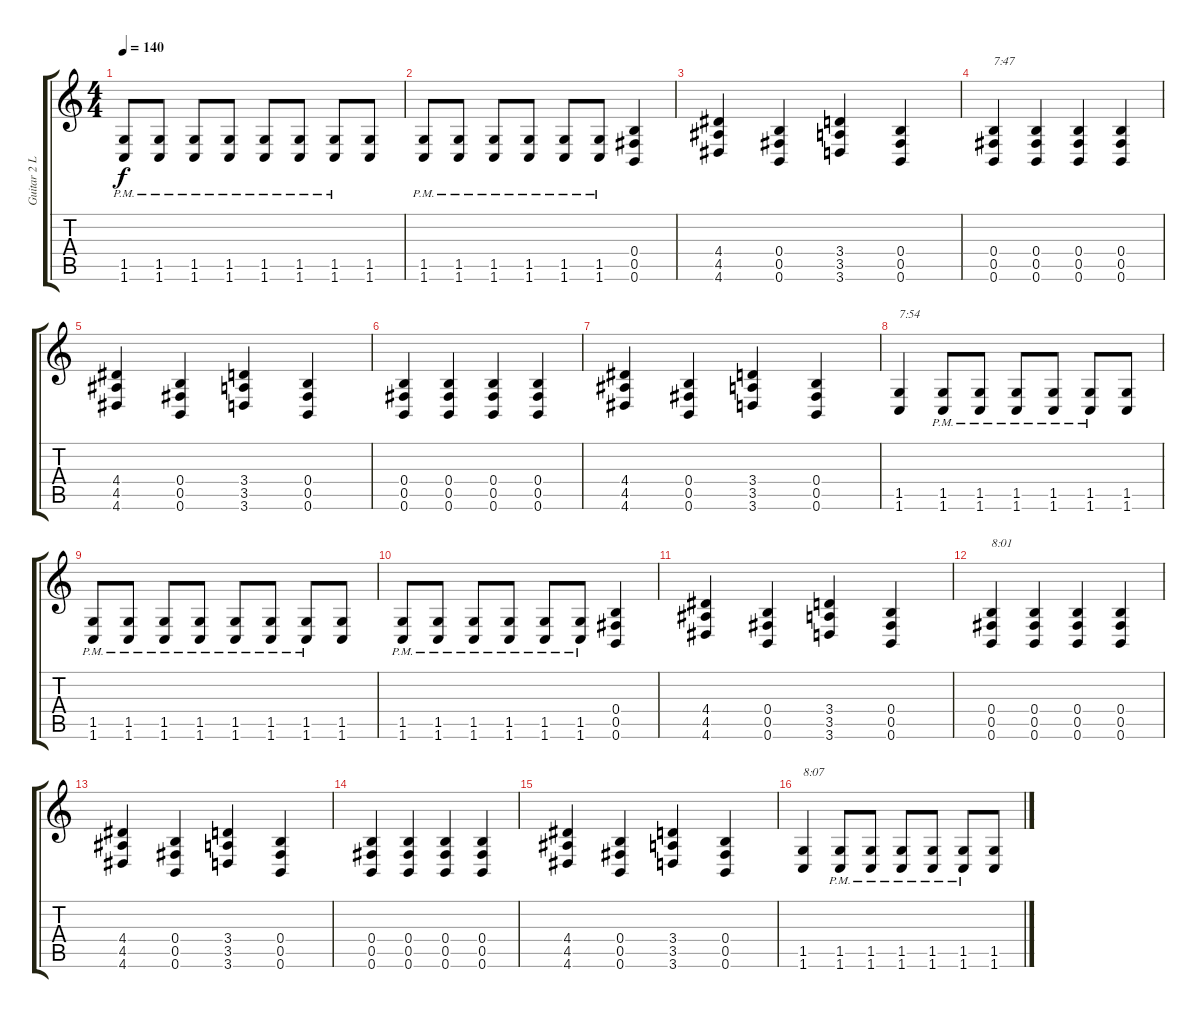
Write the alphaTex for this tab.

\track ("Guitar 2 Lead" "Guitar 2 L") {instrument distortionguitar}
\staff {score tabs}
\tuning (E4 B3 E3 B2 Gb2 B1) {hide}
\ts (4 4)
\tempo 140
\clef g2
\ks c
(1.5{pm} 1.6).8{dy f} (1.5{pm} 1.6{pm}).8 (1.5{pm} 1.6{pm}).8 (1.5{pm} 1.6{pm}).8 (1.5{pm} 1.6{pm}).8 (1.5{pm} 1.6{pm}).8 (1.5{pm} 1.6).8 (1.5 1.6).8 |
(1.5{pm} 1.6).8 (1.5{pm} 1.6{pm}).8 (1.5{pm} 1.6{pm}).8 (1.5{pm} 1.6{pm}).8 (1.5{pm} 1.6{pm}).8 (1.5{pm} 1.6{pm}).8 (0.4 0.5 0.6).4 |
(4.4 4.5 4.6).4 (0.4 0.5 0.6).4 (3.4 3.5 3.6).4 (0.4 0.5 0.6).4 |
(0.4 0.5 0.6).4{txt "7:47"} (0.4 0.5 0.6).4 (0.4 0.5 0.6).4 (0.4 0.5 0.6).4 |
(4.4 4.5 4.6).4 (0.4 0.5 0.6).4 (3.4 3.5 3.6).4 (0.4 0.5 0.6).4 |
(0.4 0.5 0.6).4 (0.4 0.5 0.6).4 (0.4 0.5 0.6).4 (0.4 0.5 0.6).4 |
(4.4 4.5 4.6).4 (0.4 0.5 0.6).4 (3.4 3.5 3.6).4 (0.4 0.5 0.6).4 |
(1.5 1.6).4{txt "7:54"} (1.5{pm} 1.6{pm}).8 (1.5{pm} 1.6{pm}).8 (1.5{pm} 1.6{pm}).8 (1.5{pm} 1.6{pm}).8 (1.5{pm} 1.6).8 (1.5 1.6).8 |
(1.5{pm} 1.6).8 (1.5{pm} 1.6{pm}).8 (1.5{pm} 1.6{pm}).8 (1.5{pm} 1.6{pm}).8 (1.5{pm} 1.6{pm}).8 (1.5{pm} 1.6{pm}).8 (1.5{pm} 1.6).8 (1.5 1.6).8 |
(1.5{pm} 1.6).8 (1.5{pm} 1.6{pm}).8 (1.5{pm} 1.6{pm}).8 (1.5{pm} 1.6{pm}).8 (1.5{pm} 1.6{pm}).8 (1.5{pm} 1.6{pm}).8 (0.4 0.5 0.6).4 |
(4.4 4.5 4.6).4 (0.4 0.5 0.6).4 (3.4 3.5 3.6).4 (0.4 0.5 0.6).4 |
(0.4 0.5 0.6).4{txt "8:01"} (0.4 0.5 0.6).4 (0.4 0.5 0.6).4 (0.4 0.5 0.6).4 |
(4.4 4.5 4.6).4 (0.4 0.5 0.6).4 (3.4 3.5 3.6).4 (0.4 0.5 0.6).4 |
(0.4 0.5 0.6).4 (0.4 0.5 0.6).4 (0.4 0.5 0.6).4 (0.4 0.5 0.6).4 |
(4.4 4.5 4.6).4 (0.4 0.5 0.6).4 (3.4 3.5 3.6).4 (0.4 0.5 0.6).4 |
(1.5 1.6).4{txt "8:07"} (1.5{pm} 1.6{pm}).8 (1.5{pm} 1.6{pm}).8 (1.5{pm} 1.6{pm}).8 (1.5{pm} 1.6{pm}).8 (1.5{pm} 1.6).8 (1.5 1.6).8
